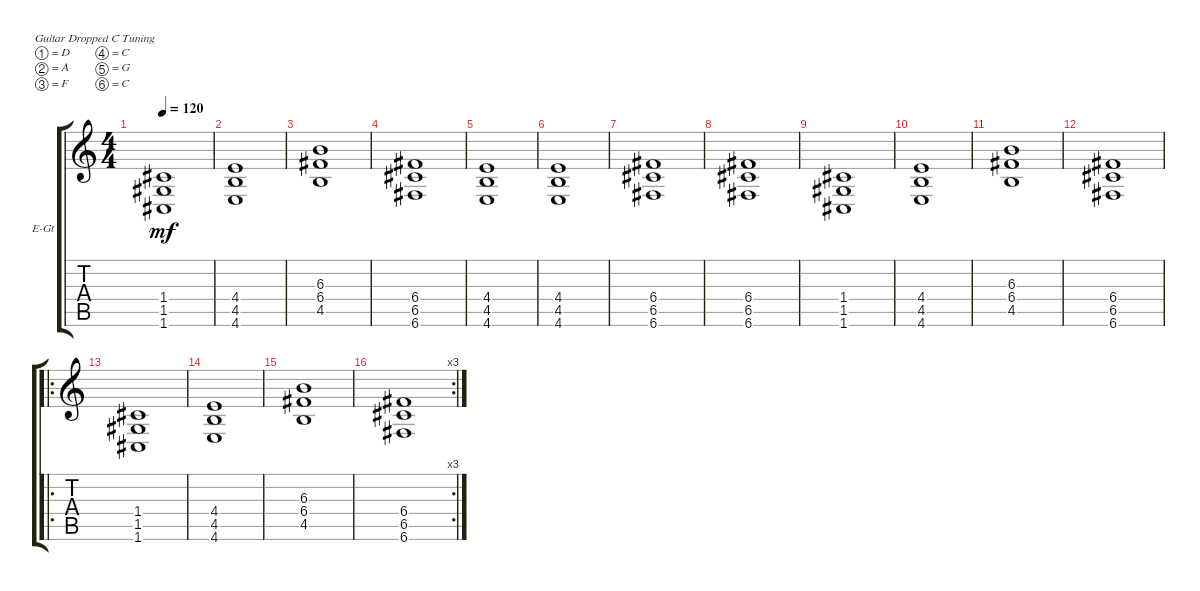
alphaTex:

\defaultSystemsLayout 4
\bracketExtendMode groupsimilarinstruments
\firstSystemTrackNameOrientation horizontal
\otherSystemsTrackNameOrientation horizontal
\track ("Electric Guitar" "E-Gt") {instrument distortionguitar}
\staff {score tabs}
\tuning (D4 A3 F3 C3 G2 C2)
\ts (4 4)
\tempo 120
\clef g2
\ks c
(1.6 1.5 1.4).1{dy mf} |
(4.6 4.5 4.4).1 |
(4.5 6.4 6.3).1 |
(6.6 6.5 6.4).1 |
(4.6 4.5 4.4).1 |
(4.6 4.5 4.4).1 |
(6.6 6.5 6.4).1 |
(6.6 6.5 6.4).1 |
(1.6 1.5 1.4).1 |
(4.6 4.5 4.4).1 |
(4.5 6.4 6.3).1 |
(6.6 6.5 6.4).1 |
\ro
(1.6 1.5 1.4).1 |
(4.6 4.5 4.4).1 |
(4.5 6.4 6.3).1 |
\rc 3
(6.6 6.5 6.4).1
